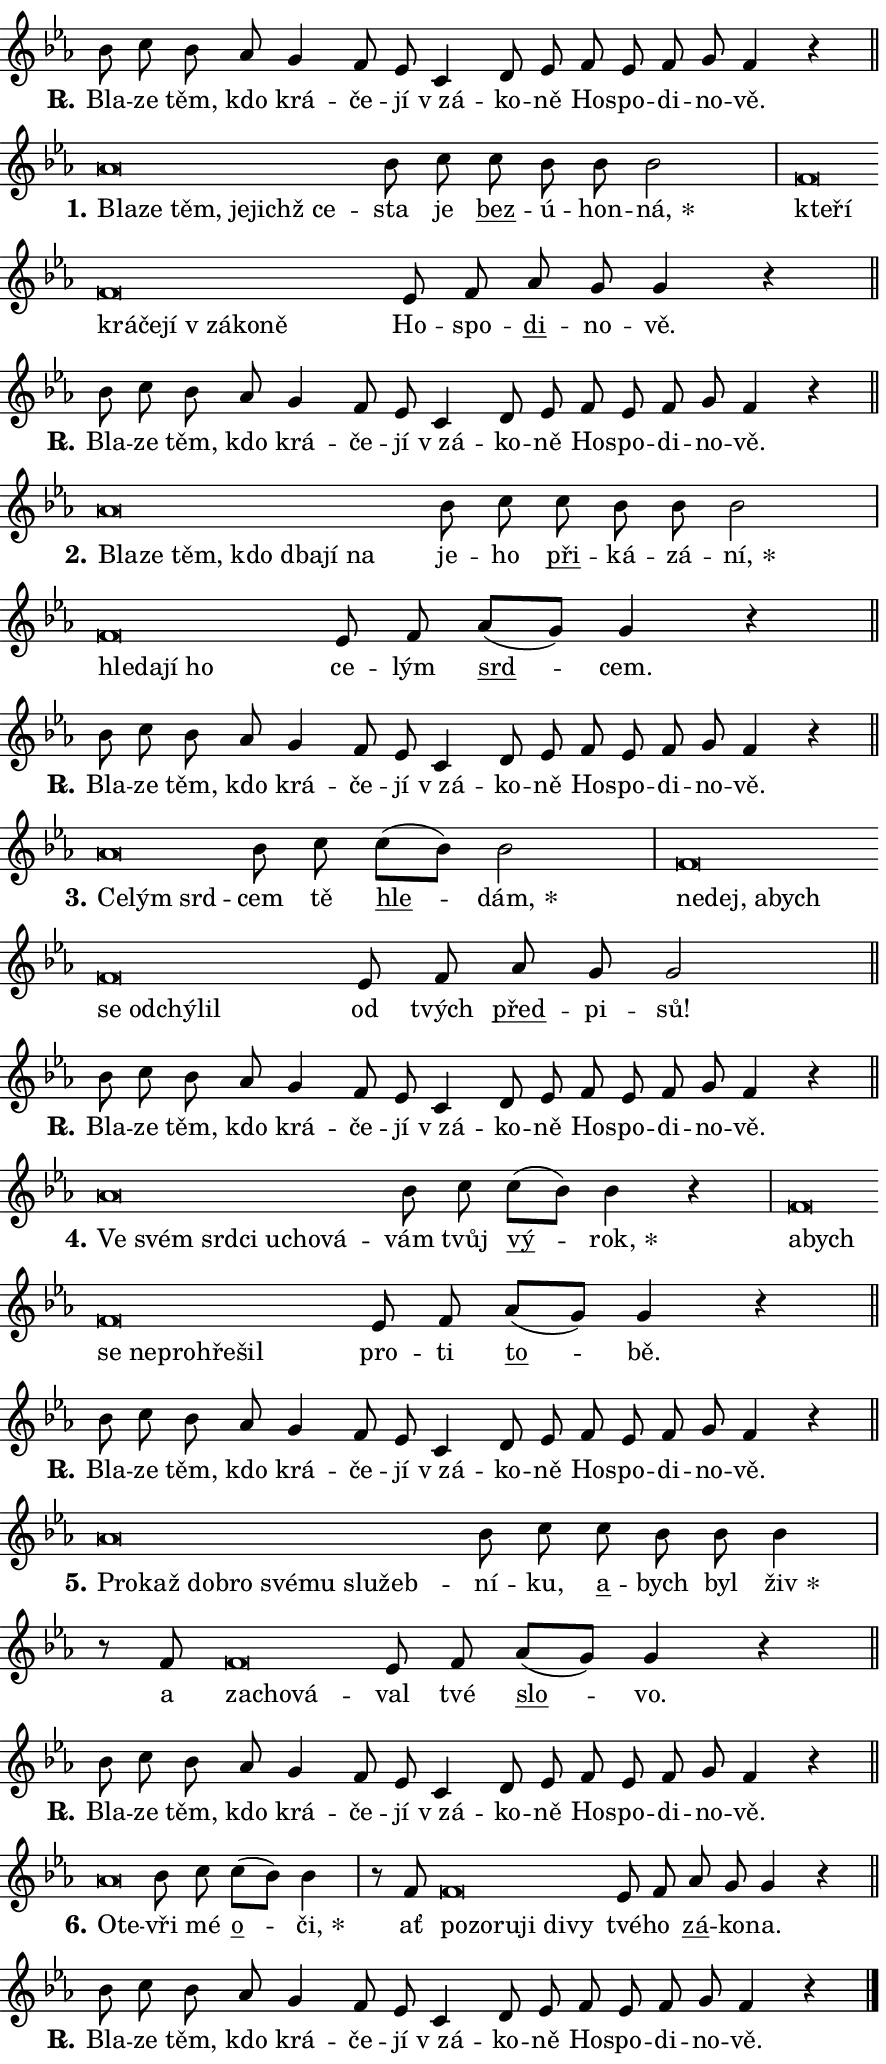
\version "2.24.0"
\header { tagline = "" }
\paper {
  indent = 0\cm
  top-margin = 0\cm
  right-margin = 0.13\cm % to fit lyric hyphens
  bottom-margin = 0\cm
  left-margin = 0\cm
  paper-width = 15\cm
  page-breaking = #ly:one-page-breaking
  system-system-spacing.basic-distance = #11
  score-system-spacing.basic-distance = #11
  ragged-last = ##f
}


%% Author: Thomas Morley
%% https://lists.gnu.org/archive/html/lilypond-user/2020-05/msg00002.html
#(define (line-position grob)
"Returns position of @var[grob} in current system:
   @code{'start}, if at first time-step
   @code{'end}, if at last time-step
   @code{'middle} otherwise
"
  (let* ((col (ly:item-get-column grob))
         (ln (ly:grob-object col 'left-neighbor))
         (rn (ly:grob-object col 'right-neighbor))
         (col-to-check-left (if (ly:grob? ln) ln col))
         (col-to-check-right (if (ly:grob? rn) rn col))
         (break-dir-left
           (and
             (ly:grob-property col-to-check-left 'non-musical #f)
             (ly:item-break-dir col-to-check-left)))
         (break-dir-right
           (and
             (ly:grob-property col-to-check-right 'non-musical #f)
             (ly:item-break-dir col-to-check-right))))
        (cond ((eqv? 1 break-dir-left) 'start)
              ((eqv? -1 break-dir-right) 'end)
              (else 'middle))))

#(define (tranparent-at-line-position vctor)
  (lambda (grob)
  "Relying on @code{line-position} select the relevant enry from @var{vctor}.
Used to determine transparency,"
    (case (line-position grob)
      ((end) (not (vector-ref vctor 0)))
      ((middle) (not (vector-ref vctor 1)))
      ((start) (not (vector-ref vctor 2))))))

noteHeadBreakVisibility =
#(define-music-function (break-visibility)(vector?)
"Makes @code{NoteHead}s transparent relying on @var{break-visibility}"
#{
  \override NoteHead.transparent =
    #(tranparent-at-line-position break-visibility)
#})

#(define delete-ledgers-for-transparent-note-heads
  (lambda (grob)
    "Reads whether a @code{NoteHead} is transparent.
If so this @code{NoteHead} is removed from @code{'note-heads} from
@var{grob}, which is supposed to be @code{LedgerLineSpanner}.
As a result ledgers are not printed for this @code{NoteHead}"
    (let* ((nhds-array (ly:grob-object grob 'note-heads))
           (nhds-list
             (if (ly:grob-array? nhds-array)
                 (ly:grob-array->list nhds-array)
                 '()))
           ;; Relies on the transparent-property being done before
           ;; Staff.LedgerLineSpanner.after-line-breaking is executed.
           ;; This is fragile ...
           (to-keep
             (remove
               (lambda (nhd)
                 (ly:grob-property nhd 'transparent #f))
               nhds-list)))
      ;; TODO find a better method to iterate over grob-arrays, similiar
      ;; to filter/remove etc for lists
      ;; For now rebuilt from scratch
      (set! (ly:grob-object grob 'note-heads)  '())
      (for-each
        (lambda (nhd)
          (ly:pointer-group-interface::add-grob grob 'note-heads nhd))
        to-keep))))

squashNotes = {
  \override NoteHead.X-extent = #'(-0.2 . 0.2)
  \override NoteHead.Y-extent = #'(-0.75 . 0)
  \override NoteHead.stencil =
    #(lambda (grob)
       (let ((pos (ly:grob-property grob 'staff-position)))
         (begin
           (if (< pos -7) (display "ERROR: Lower brevis then expected\n") (display ""))
           (if (<= pos -6) ly:text-interface::print ly:note-head::print))))
}
unSquashNotes = {
  \revert NoteHead.X-extent
  \revert NoteHead.Y-extent
  \revert NoteHead.stencil
}

hideNotes = \noteHeadBreakVisibility #begin-of-line-visible
unHideNotes = \noteHeadBreakVisibility #all-visible

% work-around for resetting accidentals
% https://lilypond.org/doc/v2.23/Documentation/notation/displaying-rhythms#unmetered-music
cadenzaMeasure = {
  \cadenzaOff
  \partial 1024 s1024
  \cadenzaOn
}

#(define-markup-command (accent layout props text) (markup?)
  "Underline accented syllable"
  (interpret-markup layout props
    #{\markup \override #'(offset . 4.3) \underline { #text }#}))

responsum = \markup \concat {
  "R" \hspace #-1.05 \path #0.1 #'((moveto 0 0.07) (lineto 0.9 0.8)) \hspace #0.05 "."
}

spaceSize = #0.6828661417322834 % exact space size for TeX Gyre Schola

\layout {
  \context {
    \Staff
    \remove "Time_signature_engraver"
    \override LedgerLineSpanner.after-line-breaking = #delete-ledgers-for-transparent-note-heads
  }
  \context {
    \Lyrics {
      \override LyricSpace.minimum-distance = \spaceSize
      \override LyricText.font-name = #"TeX Gyre Schola"
      \override LyricText.font-size = 1
      \override StanzaNumber.font-name = #"TeX Gyre Schola Bold"
      \override StanzaNumber.font-size = 1
    }
  }
  \context {
    \Score 
    \override NoteHead.text =
      #(lambda (grob) 
        (let ((pos (ly:grob-property grob 'staff-position)))
          #{\markup {
            \combine
              \halign #-0.55 \raise #(if (= pos -6) 0 0.5) \override #'(thickness . 2) \draw-line #'(3.2 . 0)
              \musicglyph "noteheads.sM1"
          }#}))
  }
}

% magnetic-lyrics.ily
%
%   written by
%     Jean Abou Samra <jean@abou-samra.fr>
%     Werner Lemberg <wl@gnu.org>
%
%   adapted by
%     Jiri Hon <jiri.hon@gmail.com>
%
% Version 2022-Apr-15

% https://www.mail-archive.com/lilypond-user@gnu.org/msg149350.html

#(define (Left_hyphen_pointer_engraver context)
   "Collect syllable-hyphen-syllable occurrences in lyrics and store
them in properties.  This engraver only looks to the left.  For
example, if the lyrics input is @code{foo -- bar}, it does the
following.

@itemize @bullet
@item
Set the @code{text} property of the @code{LyricHyphen} grob between
@q{foo} and @q{bar} to @code{foo}.

@item
Set the @code{left-hyphen} property of the @code{LyricText} grob with
text @q{foo} to the @code{LyricHyphen} grob between @q{foo} and
@q{bar}.
@end itemize

Use this auxiliary engraver in combination with the
@code{lyric-@/text::@/apply-@/magnetic-@/offset!} hook."
   (let ((hyphen #f)
         (text #f))
     (make-engraver
      (acknowledgers
       ((lyric-syllable-interface engraver grob source-engraver)
        (set! text grob)))
      (end-acknowledgers
       ((lyric-hyphen-interface engraver grob source-engraver)
        ;(when (not (grob::has-interface grob 'lyric-space-interface))
          (set! hyphen grob)));)
      ((stop-translation-timestep engraver)
       (when (and text hyphen)
         (ly:grob-set-object! text 'left-hyphen hyphen))
       (set! text #f)
       (set! hyphen #f)))))

#(define (lyric-text::apply-magnetic-offset! grob)
   "If the space between two syllables is less than the value in
property @code{LyricText@/.details@/.squash-threshold}, move the right
syllable to the left so that it gets concatenated with the left
syllable.

Use this function as a hook for
@code{LyricText@/.after-@/line-@/breaking} if the
@code{Left_@/hyphen_@/pointer_@/engraver} is active."
   (let ((hyphen (ly:grob-object grob 'left-hyphen #f)))
     (when hyphen
       (let ((left-text (ly:spanner-bound hyphen LEFT)))
         (when (grob::has-interface left-text 'lyric-syllable-interface)
           (let* ((common (ly:grob-common-refpoint grob left-text X))
                  (this-x-ext (ly:grob-extent grob common X))
                  (left-x-ext
                   (begin
                     ;; Trigger magnetism for left-text.
                     (ly:grob-property left-text 'after-line-breaking)
                     (ly:grob-extent left-text common X)))
                  ;; `delta` is the gap width between two syllables.
                  (delta (- (interval-start this-x-ext)
                            (interval-end left-x-ext)))
                  (details (ly:grob-property grob 'details))
                  (threshold (assoc-get 'squash-threshold details 0.2)))
             (when (< delta threshold)
               (let* (;; We have to manipulate the input text so that
                      ;; ligatures crossing syllable boundaries are not
                      ;; disabled.  For languages based on the Latin
                      ;; script this is essentially a beautification.
                      ;; However, for non-Western scripts it can be a
                      ;; necessity.
                      (lt (ly:grob-property left-text 'text))
                      (rt (ly:grob-property grob 'text))
                      (is-space (grob::has-interface hyphen 'lyric-space-interface))
                      (space (if is-space " " ""))
                      (extra-delta (if is-space spaceSize 0))
                      ;; Append new syllable.
                      (ltrt-space (if (and (string? lt) (string? rt))
                                (string-append lt space rt)
                                (make-concat-markup (list lt space rt))))
                      ;; Right-align `ltrt` to the right side.
                      (ltrt-space-markup (grob-interpret-markup
                               grob
                               (make-translate-markup
                                (cons (interval-length this-x-ext) 0)
                                (make-right-align-markup ltrt-space)))))
                 (begin
                   ;; Don't print `left-text`.
                   (ly:grob-set-property! left-text 'stencil #f)
                   ;; Set text and stencil (which holds all collected
                   ;; syllables so far) and shift it to the left.
                   (ly:grob-set-property! grob 'text ltrt-space)
                   (ly:grob-set-property! grob 'stencil ltrt-space-markup)
                   (ly:grob-translate-axis! grob (- (- delta extra-delta)) X))))))))))


#(define (lyric-hyphen::displace-bounds-first grob)
   ;; Make very sure this callback isn't triggered too early.
   (let ((left (ly:spanner-bound grob LEFT))
         (right (ly:spanner-bound grob RIGHT)))
     (ly:grob-property left 'after-line-breaking)
     (ly:grob-property right 'after-line-breaking)
     (ly:lyric-hyphen::print grob)))

squashThreshold = #0.4

\layout {
  \context {
    \Lyrics
    \consists #Left_hyphen_pointer_engraver
    \override LyricText.after-line-breaking =
      #lyric-text::apply-magnetic-offset!
    \override LyricHyphen.stencil = #lyric-hyphen::displace-bounds-first
    \override LyricText.details.squash-threshold = \squashThreshold
    \override LyricHyphen.minimum-distance = 0
    \override LyricHyphen.minimum-length = \squashThreshold
  }
}

squashText = \override LyricText.details.squash-threshold = 9999
unSquashText = \override LyricText.details.squash-threshold = \squashThreshold

leftText = \override LyricText.self-alignment-X = #LEFT
unLeftText = \revert LyricText.self-alignment-X

starOffset = #(lambda (grob) 
                (let ((x_offset (ly:self-alignment-interface::aligned-on-x-parent grob)))
                  (if (= x_offset 0) 0 (+ x_offset 1.2))))

star = #(define-music-function (syllable)(string?)
"Append star separator at the end of a syllable"
#{
  \once \override LyricText.X-offset = #starOffset
  \lyricmode { \markup {
    #syllable
    \override #'((font-name . "TeX Gyre Schola Bold")) \hspace #0.2 \lower #0.65 \larger "*"
  } }
#})

starAccent = #(define-music-function (syllable)(string?)
"Append star separator at the end of a syllable and make accent"
#{
  \once \override LyricText.X-offset = #starOffset
  \lyricmode { \markup {
    \accent #syllable
    \override #'((font-name . "TeX Gyre Schola Bold")) \hspace #0.2 \lower #0.65 \larger "*"
  } }
#})

breath = #(define-music-function (syllable)(string?)
"Append breathing indicator at the end of a syllable"
#{
  \lyricmode { \markup { #syllable "+" } }
#})

optionalBreath = #(define-music-function (syllable)(string?)
"Append optional breathing indicator at the end of a syllable"
#{
  \lyricmode { \markup { #syllable "(+)" } }
#})


\score {
    <<
        \new Voice = "melody" { \cadenzaOn \key es \major \relative { bes'8 c bes as g4 f8 es \bar "" c4 d8 es \bar "" f es f g f4 r \cadenzaMeasure \bar "||" \break } }
        \new Lyrics \lyricsto "melody" { \lyricmode { \set stanza = \responsum
Bla -- ze těm, kdo krá -- če -- jí "v zá" -- ko -- ně Ho -- spo -- di -- no -- vě. } }
    >>
    \layout {}
}

\score {
    <<
        \new Voice = "melody" { \cadenzaOn \key es \major \relative { \squashNotes as'\breve*1/16 \hideNotes \breve*1/16 \bar "" \breve*1/16 \bar "" \breve*1/16 \bar "" \breve*1/16 \breve*1/16 \bar "" \unHideNotes \unSquashNotes bes8 c \bar "" c bes bes bes2 \cadenzaMeasure \bar "|" \squashNotes f\breve*1/16 \hideNotes \breve*1/16 \bar "" \breve*1/16 \bar "" \breve*1/16 \bar "" \breve*1/16 \bar "" \breve*1/16 \bar "" \breve*1/16 \breve*1/16 \bar "" \unHideNotes \unSquashNotes es8 f \bar "" as g g4 r \cadenzaMeasure \bar "||" \break } }
        \new Lyrics \lyricsto "melody" { \lyricmode { \set stanza = "1."
\leftText Bla -- \squashText ze těm, je -- jichž ce -- \unLeftText \unSquashText sta je \markup \accent bez -- ú -- hon -- \star ná, \leftText kte -- \squashText ří krá -- če -- jí "v zá" -- ko -- ně \unLeftText \unSquashText Ho -- spo -- \markup \accent di -- no -- vě. } }
    >>
    \layout {}
}

\score {
    <<
        \new Voice = "melody" { \cadenzaOn \key es \major \relative { bes'8 c bes as g4 f8 es \bar "" c4 d8 es \bar "" f es f g f4 r \cadenzaMeasure \bar "||" \break } }
        \new Lyrics \lyricsto "melody" { \lyricmode { \set stanza = \responsum
Bla -- ze těm, kdo krá -- če -- jí "v zá" -- ko -- ně Ho -- spo -- di -- no -- vě. } }
    >>
    \layout {}
}

\score {
    <<
        \new Voice = "melody" { \cadenzaOn \key es \major \relative { \squashNotes as'\breve*1/16 \hideNotes \breve*1/16 \bar "" \breve*1/16 \bar "" \breve*1/16 \bar "" \breve*1/16 \bar "" \breve*1/16 \breve*1/16 \bar "" \unHideNotes \unSquashNotes bes8 c \bar "" c bes bes bes2 \cadenzaMeasure \bar "|" \squashNotes f\breve*1/16 \hideNotes \breve*1/16 \bar "" \breve*1/16 \breve*1/16 \bar "" \unHideNotes \unSquashNotes es8 f \bar "" as[( g)] g4 r \cadenzaMeasure \bar "||" \break } }
        \new Lyrics \lyricsto "melody" { \lyricmode { \set stanza = "2."
\leftText Bla -- \squashText ze těm, kdo dba -- jí na \unLeftText \unSquashText je -- ho \markup \accent při -- ká -- zá -- \star ní, \leftText hle -- \squashText da -- jí ho \unLeftText \unSquashText ce -- lým \markup \accent srd -- cem. } }
    >>
    \layout {}
}

\score {
    <<
        \new Voice = "melody" { \cadenzaOn \key es \major \relative { bes'8 c bes as g4 f8 es \bar "" c4 d8 es \bar "" f es f g f4 r \cadenzaMeasure \bar "||" \break } }
        \new Lyrics \lyricsto "melody" { \lyricmode { \set stanza = \responsum
Bla -- ze těm, kdo krá -- če -- jí "v zá" -- ko -- ně Ho -- spo -- di -- no -- vě. } }
    >>
    \layout {}
}

\score {
    <<
        \new Voice = "melody" { \cadenzaOn \key es \major \relative { \squashNotes as'\breve*1/16 \hideNotes \breve*1/16 \breve*1/16 \bar "" \unHideNotes \unSquashNotes bes8 c \bar "" c[( bes)] bes2 \cadenzaMeasure \bar "|" \squashNotes f\breve*1/16 \hideNotes \breve*1/16 \bar "" \breve*1/16 \bar "" \breve*1/16 \bar "" \breve*1/16 \bar "" \breve*1/16 \bar "" \breve*1/16 \breve*1/16 \bar "" \unHideNotes \unSquashNotes es8 f \bar "" as g g2 \cadenzaMeasure \bar "||" \break } }
        \new Lyrics \lyricsto "melody" { \lyricmode { \set stanza = "3."
\leftText Ce -- \squashText lým srd -- \unLeftText \unSquashText cem tě \markup \accent hle -- \star dám, \leftText ne -- \squashText dej, a -- bych se od -- chý -- lil \unLeftText \unSquashText od tvých \markup \accent před -- pi -- sů! } }
    >>
    \layout {}
}

\score {
    <<
        \new Voice = "melody" { \cadenzaOn \key es \major \relative { bes'8 c bes as g4 f8 es \bar "" c4 d8 es \bar "" f es f g f4 r \cadenzaMeasure \bar "||" \break } }
        \new Lyrics \lyricsto "melody" { \lyricmode { \set stanza = \responsum
Bla -- ze těm, kdo krá -- če -- jí "v zá" -- ko -- ně Ho -- spo -- di -- no -- vě. } }
    >>
    \layout {}
}

\score {
    <<
        \new Voice = "melody" { \cadenzaOn \key es \major \relative { \squashNotes as'\breve*1/16 \hideNotes \breve*1/16 \bar "" \breve*1/16 \bar "" \breve*1/16 \bar "" \breve*1/16 \bar "" \breve*1/16 \breve*1/16 \bar "" \unHideNotes \unSquashNotes bes8 c \bar "" c[( bes)] bes4 r \cadenzaMeasure \bar "|" \squashNotes f\breve*1/16 \hideNotes \breve*1/16 \bar "" \breve*1/16 \bar "" \breve*1/16 \bar "" \breve*1/16 \bar "" \breve*1/16 \breve*1/16 \bar "" \unHideNotes \unSquashNotes es8 f \bar "" as[( g)] g4 r \cadenzaMeasure \bar "||" \break } }
        \new Lyrics \lyricsto "melody" { \lyricmode { \set stanza = "4."
\leftText Ve \squashText svém srd -- ci u -- cho -- vá -- \unLeftText \unSquashText vám tvůj \markup \accent vý -- \star rok, \leftText a -- \squashText bych se ne -- pro -- hře -- šil \unLeftText \unSquashText pro -- ti \markup \accent to -- bě. } }
    >>
    \layout {}
}

\score {
    <<
        \new Voice = "melody" { \cadenzaOn \key es \major \relative { bes'8 c bes as g4 f8 es \bar "" c4 d8 es \bar "" f es f g f4 r \cadenzaMeasure \bar "||" \break } }
        \new Lyrics \lyricsto "melody" { \lyricmode { \set stanza = \responsum
Bla -- ze těm, kdo krá -- če -- jí "v zá" -- ko -- ně Ho -- spo -- di -- no -- vě. } }
    >>
    \layout {}
}

\score {
    <<
        \new Voice = "melody" { \cadenzaOn \key es \major \relative { \squashNotes as'\breve*1/16 \hideNotes \breve*1/16 \bar "" \breve*1/16 \bar "" \breve*1/16 \bar "" \breve*1/16 \bar "" \breve*1/16 \bar "" \breve*1/16 \breve*1/16 \bar "" \unHideNotes \unSquashNotes bes8 c \bar "" c bes bes bes4 \cadenzaMeasure \bar "|" r8 f8 \squashNotes f\breve*1/16 \hideNotes \breve*1/16 \breve*1/16 \bar "" \unHideNotes \unSquashNotes es8 f \bar "" as[( g)] g4 r \cadenzaMeasure \bar "||" \break } }
        \new Lyrics \lyricsto "melody" { \lyricmode { \set stanza = "5."
\leftText Pro -- \squashText kaž dob -- ro své -- mu slu -- žeb -- \unLeftText \unSquashText ní -- ku, \markup \accent a -- bych byl \star živ a \leftText za -- \squashText cho -- vá -- \unLeftText \unSquashText val tvé \markup \accent slo -- vo. } }
    >>
    \layout {}
}

\score {
    <<
        \new Voice = "melody" { \cadenzaOn \key es \major \relative { bes'8 c bes as g4 f8 es \bar "" c4 d8 es \bar "" f es f g f4 r \cadenzaMeasure \bar "||" \break } }
        \new Lyrics \lyricsto "melody" { \lyricmode { \set stanza = \responsum
Bla -- ze těm, kdo krá -- če -- jí "v zá" -- ko -- ně Ho -- spo -- di -- no -- vě. } }
    >>
    \layout {}
}

\score {
    <<
        \new Voice = "melody" { \cadenzaOn \key es \major \relative { \squashNotes as'\breve*1/16 \hideNotes \breve*1/16 \bar "" \unHideNotes \unSquashNotes bes8 c \bar "" c[( bes)] bes4 \cadenzaMeasure \bar "|" r8 f8 \squashNotes f\breve*1/16 \hideNotes \breve*1/16 \bar "" \breve*1/16 \bar "" \breve*1/16 \bar "" \breve*1/16 \breve*1/16 \bar "" \unHideNotes \unSquashNotes es8 f \bar "" as g g4 r \cadenzaMeasure \bar "||" \break } }
        \new Lyrics \lyricsto "melody" { \lyricmode { \set stanza = "6."
\leftText O -- \squashText te -- \unLeftText \unSquashText vři mé \markup \accent o -- \star či, ať \leftText po -- \squashText zo -- ru -- ji di -- vy \unLeftText \unSquashText tvé -- ho \markup \accent zá -- ko -- na. } }
    >>
    \layout {}
}

\score {
    <<
        \new Voice = "melody" { \cadenzaOn \key es \major \relative { bes'8 c bes as g4 f8 es \bar "" c4 d8 es \bar "" f es f g f4 r \cadenzaMeasure \bar "||" \break } \bar "|." }
        \new Lyrics \lyricsto "melody" { \lyricmode { \set stanza = \responsum
Bla -- ze těm, kdo krá -- če -- jí "v zá" -- ko -- ně Ho -- spo -- di -- no -- vě. } }
    >>
    \layout {}
}
